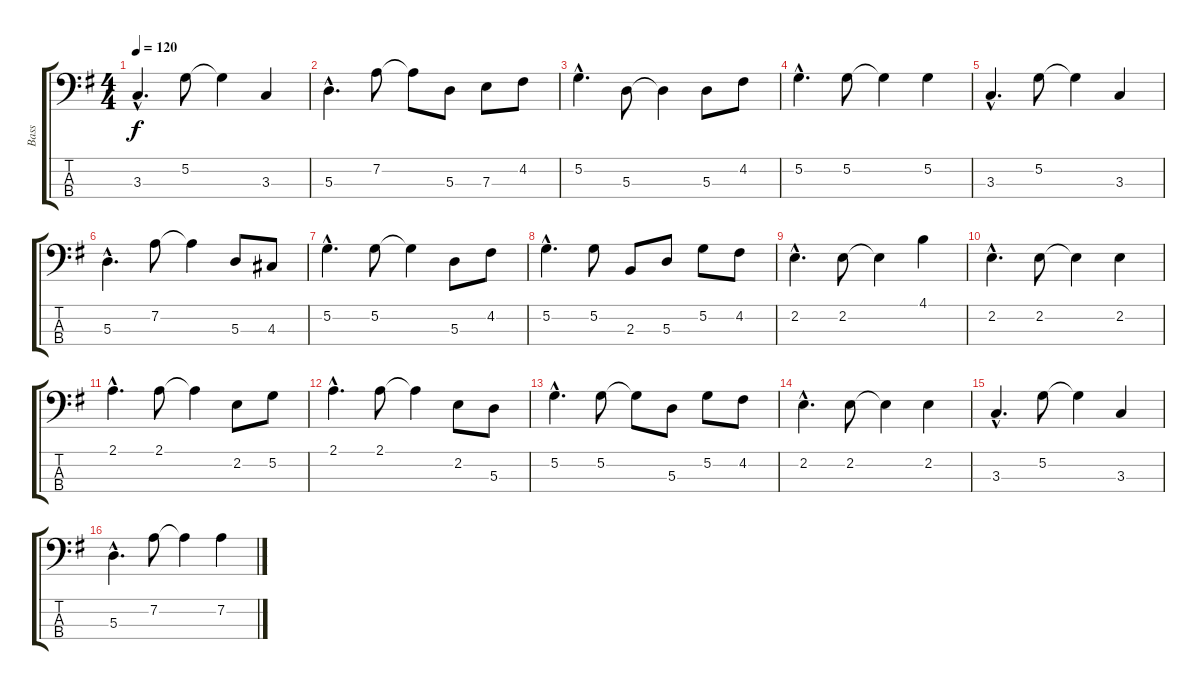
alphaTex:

\track ("Bass" "Bass") {instrument electricbassfinger}
\staff {score tabs}
\tuning (G2 D2 A1 E1) {hide}
\ts (4 4)
\tempo 120
\clef f4
\ks g
3.3{hac}.4{d dy f} 5.2.8 5.2{t}.4 3.3.4 |
5.3{hac}.4{d} 7.2.8 7.2{t}.8 5.3.8 7.3.8 4.2.8 |
5.2{hac}.4{d} 5.3.8 5.3{t}.4 5.3.8 4.2.8 |
5.2{hac}.4{d} 5.2.8 5.2{t}.4 5.2.4 |
3.3{hac}.4{d} 5.2.8 5.2{t}.4 3.3.4 |
5.3{hac}.4{d} 7.2.8 7.2{t}.4 5.3.8 4.3.8 |
5.2{hac}.4{d} 5.2.8 5.2{t}.4 5.3.8 4.2.8 |
5.2{hac}.4{d} 5.2.8 2.3.8 5.3.8 5.2.8 4.2.8 |
2.2{hac}.4{d} 2.2.8 2.2{t}.4 4.1.4 |
2.2{hac}.4{d} 2.2.8 2.2{t}.4 2.2.4 |
2.1{hac}.4{d} 2.1.8 2.1{t}.4 2.2.8 5.2.8 |
2.1{hac}.4{d} 2.1.8 2.1{t}.4 2.2.8 5.3.8 |
5.2{hac}.4{d} 5.2.8 5.2{t}.8 5.3.8 5.2.8 4.2.8 |
2.2{hac}.4{d} 2.2.8 2.2{t}.4 2.2.4 |
3.3{hac}.4{d} 5.2.8 5.2{t}.4 3.3.4 |
5.3{hac}.4{d} 7.2.8 7.2{t}.4 7.2.4
